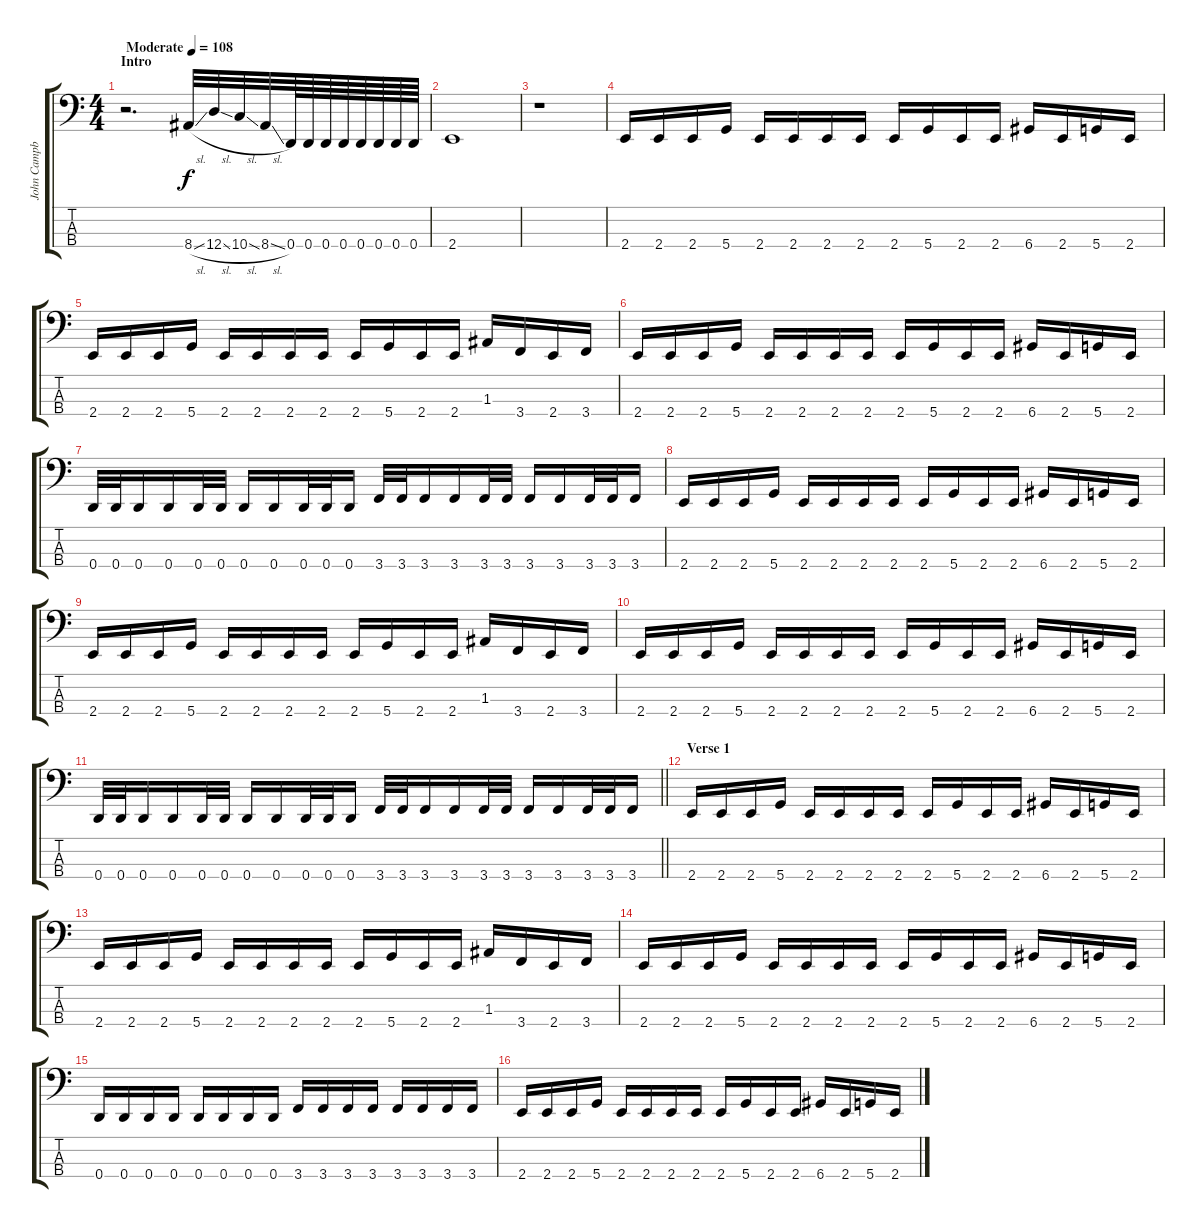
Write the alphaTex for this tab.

\track ("John Campbell" "John Campb") {instrument electricbasspick}
\staff {score tabs}
\tuning (G2 D2 A1 D1) {hide}
\ts (4 4)
\section ("" "Intro")
\tempo (108 "Moderate")
\clef f4
\ks c
r.2{d dy f instrument electricbasspick} 8.4{sl}.32 12.4{sl}.32 10.4{sl}.32 8.4{sl}.32 0.4.64 0.4.64 0.4.64 0.4.64 0.4.64 0.4.64 0.4.64 0.4.64 |
2.4.1 |
r.1 |
2.4.16 2.4.16 2.4.16 5.4.16 2.4.16 2.4.16 2.4.16 2.4.16 2.4.16 5.4.16 2.4.16 2.4.16 6.4.16 2.4.16 5.4.16 2.4.16 |
2.4.16 2.4.16 2.4.16 5.4.16 2.4.16 2.4.16 2.4.16 2.4.16 2.4.16 5.4.16 2.4.16 2.4.16 1.3.16 3.4.16 2.4.16 3.4.16 |
2.4.16 2.4.16 2.4.16 5.4.16 2.4.16 2.4.16 2.4.16 2.4.16 2.4.16 5.4.16 2.4.16 2.4.16 6.4.16 2.4.16 5.4.16 2.4.16 |
0.4.32 0.4.32 0.4.16 0.4.16 0.4.32 0.4.32 0.4.16 0.4.16 0.4.32 0.4.32 0.4.16 3.4.32 3.4.32 3.4.16 3.4.16 3.4.32 3.4.32 3.4.16 3.4.16 3.4.32 3.4.32 3.4.16 |
2.4.16 2.4.16 2.4.16 5.4.16 2.4.16 2.4.16 2.4.16 2.4.16 2.4.16 5.4.16 2.4.16 2.4.16 6.4.16 2.4.16 5.4.16 2.4.16 |
2.4.16 2.4.16 2.4.16 5.4.16 2.4.16 2.4.16 2.4.16 2.4.16 2.4.16 5.4.16 2.4.16 2.4.16 1.3.16 3.4.16 2.4.16 3.4.16 |
2.4.16 2.4.16 2.4.16 5.4.16 2.4.16 2.4.16 2.4.16 2.4.16 2.4.16 5.4.16 2.4.16 2.4.16 6.4.16 2.4.16 5.4.16 2.4.16 |
\barLineRight lightlight
0.4.32 0.4.32 0.4.16 0.4.16 0.4.32 0.4.32 0.4.16 0.4.16 0.4.32 0.4.32 0.4.16 3.4.32 3.4.32 3.4.16 3.4.16 3.4.32 3.4.32 3.4.16 3.4.16 3.4.32 3.4.32 3.4.16 |
\section ("" "Verse 1")
2.4.16 2.4.16 2.4.16 5.4.16 2.4.16 2.4.16 2.4.16 2.4.16 2.4.16 5.4.16 2.4.16 2.4.16 6.4.16 2.4.16 5.4.16 2.4.16 |
2.4.16 2.4.16 2.4.16 5.4.16 2.4.16 2.4.16 2.4.16 2.4.16 2.4.16 5.4.16 2.4.16 2.4.16 1.3.16 3.4.16 2.4.16 3.4.16 |
2.4.16 2.4.16 2.4.16 5.4.16 2.4.16 2.4.16 2.4.16 2.4.16 2.4.16 5.4.16 2.4.16 2.4.16 6.4.16 2.4.16 5.4.16 2.4.16 |
0.4.16 0.4.16 0.4.16 0.4.16 0.4.16 0.4.16 0.4.16 0.4.16 3.4.16 3.4.16 3.4.16 3.4.16 3.4.16 3.4.16 3.4.16 3.4.16 |
2.4.16 2.4.16 2.4.16 5.4.16 2.4.16 2.4.16 2.4.16 2.4.16 2.4.16 5.4.16 2.4.16 2.4.16 6.4.16 2.4.16 5.4.16 2.4.16
